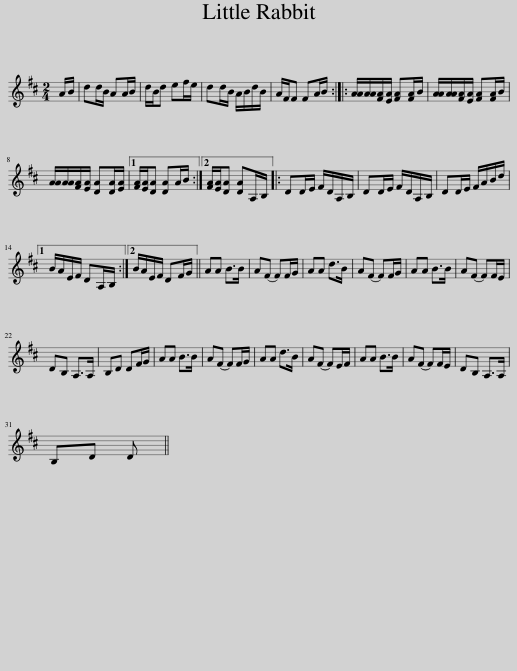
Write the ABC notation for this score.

X:1
L:1/8
M:2/4
I:linebreak $
K:D
V:1 treble
V:1
 A/B/ | dd/B/ AA/B/ | d/B/d ef/e/ | dd/B/ A/B/d/B/ | A/F/F FA/B/ :: %5
 [AA]/[AA]/[FA]/[EA]/ [FA][FA]/B/ | [AA]/[AA]/[FA]/[EA]/ [FA][FA]/B/ |$ [AA]/[AA]/[FA]/[EA]/ [DA][DA]/[EA]/ |1 [FA]/[EA]/[DA] [DA]A/B/ :|2 [FA]/[EA]/[DA] [DA]A,/B,/ |: %10
 DD/E/ F/D/A,/B,/ | DD/E/ F/D/A,/B,/ | DD/E/ F/A/B/d/ |1$ B/A/E/F/ DA,/B,/ :|2 B/A/E/F/ DF/G/ || %15
 AA B>B | A(F F)F/G/ | AA d>B | A(F F)F/G/ | AA B>B | %20
 A(F F)F/E/ |$ DB, A,>A, | B,D DF/G/ | AA B>B | A(F F)F/G/ | %25
 AA d>B | A(F F)E/F/ | AA B>B | A(F F)F/E/ | DB, A,>A, |$ %30
 B,D D || %31
